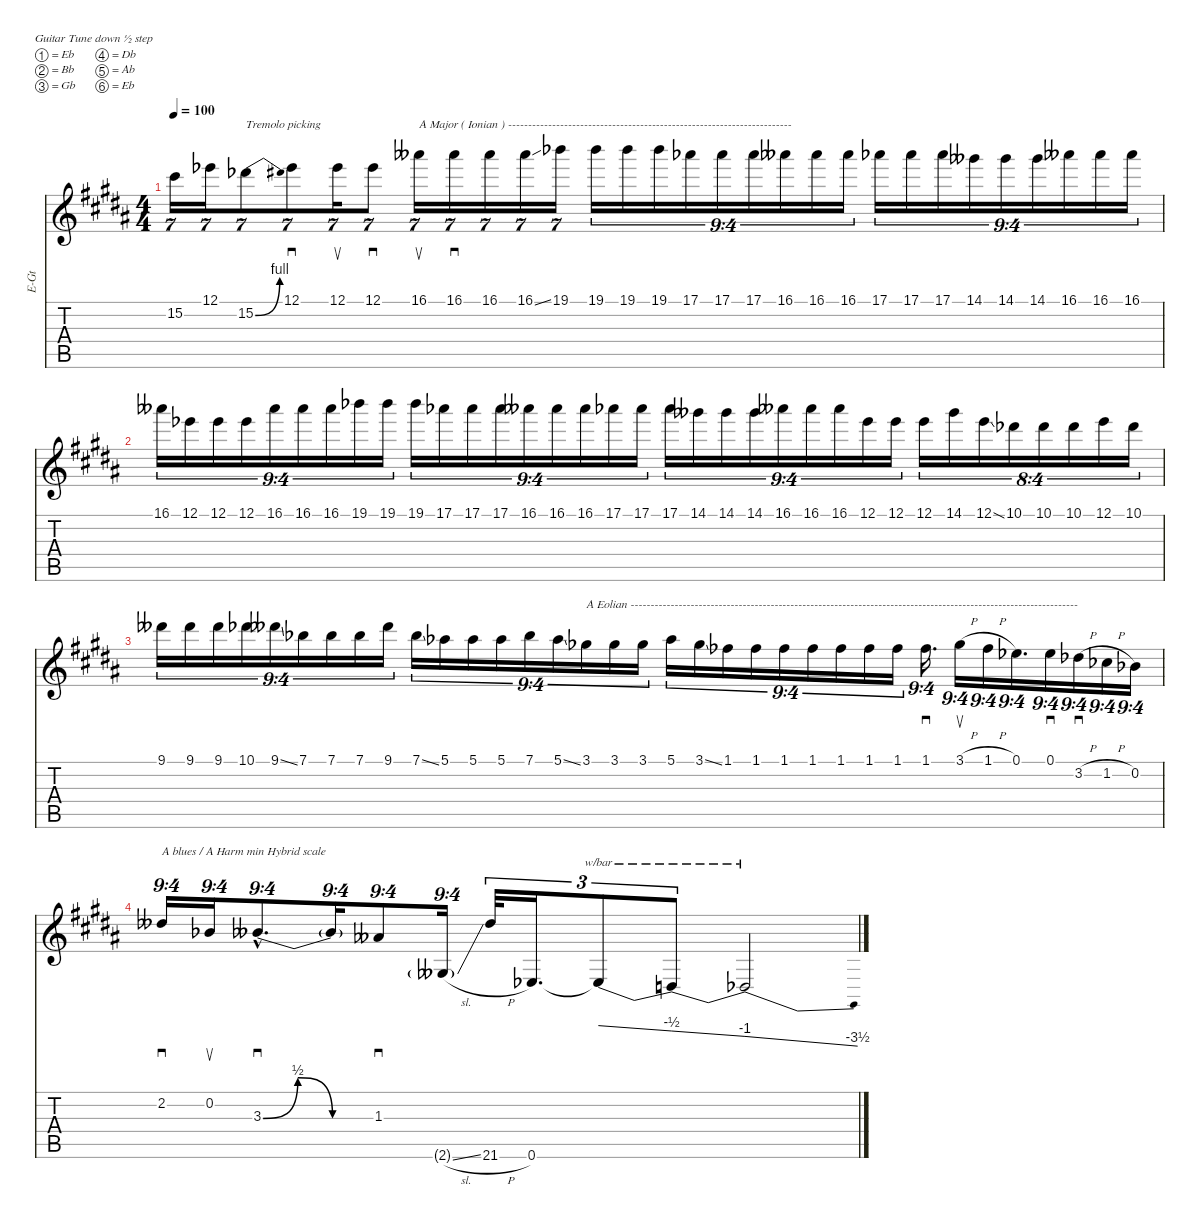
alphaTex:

\hideDynamics
\bracketExtendMode nobrackets
\otherSystemsTrackNameOrientation horizontal
\track ("Eddie" "E-Gt") {solo instrument overdrivenguitar}
\staff {score tabs}
\tuning (Eb4 Bb3 Gb3 Db3 Ab2 Eb2)
\ts (4 4)
\tempo 100
\clef g2
\ks b
15.2{t}.16{tu (7 4) dy f beam Down} 12.1{acc b}.16{tu (7 4) beam Down} 15.2{be (bend 0 0 59.4 4) acc b}.8{tu (7 4) txt "Tremolo picking" beam Down} 12.1{acc b}.8{sd tu (7 4) beam Down} 12.1{acc b}.16{su tu (7 4) beam Down} 12.1{acc b}.8{sd tu (7 4) beam Down} 16.1{acc bb}.16{su tu (7 4) txt "A Major ( Ionian ) -----------------------------------------------------------------------" beam Down} 16.1{acc bb}.16{sd tu (7 4) beam Down} 16.1{acc bb}.16{tu (7 4) beam Down} 16.1{ss acc bb}.16{tu (7 4) beam Down} 19.1{acc b}.16{tu (7 4) beam Down} 19.1{acc b}.16{tu (9 4) beam Down} 19.1{acc b}.16{tu (9 4) beam Down} 19.1{acc b}.16{tu (9 4) beam Down} 17.1{acc b}.16{tu (9 4) beam Down} 17.1{acc b}.16{tu (9 4) beam Down} 17.1{acc b}.16{tu (9 4) beam Down} 16.1{acc bb}.16{tu (9 4) beam Down} 16.1{acc bb}.16{tu (9 4) beam Down} 16.1{acc bb}.16{tu (9 4) beam Down} 17.1{acc b}.16{tu (9 4) beam Down} 17.1{acc b}.16{tu (9 4) beam Down} 17.1{acc b}.16{tu (9 4) beam Down} 14.1{acc bb}.16{tu (9 4) beam Down} 14.1{acc bb}.16{tu (9 4) beam Down} 14.1{acc bb}.16{tu (9 4) beam Down} 16.1{acc bb}.16{tu (9 4) beam Down} 16.1{acc bb}.16{tu (9 4) beam Down} 16.1{acc bb}.16{tu (9 4) beam Down} |
16.1{acc bb}.16{tu (9 4) beam Down} 12.1{acc b}.16{tu (9 4) beam Down} 12.1{acc b}.16{tu (9 4) beam Down} 12.1{acc b}.16{tu (9 4) beam Down} 16.1{acc bb}.16{tu (9 4) beam Down} 16.1{acc bb}.16{tu (9 4) beam Down} 16.1{acc bb}.16{tu (9 4) beam Down} 19.1{acc b}.16{tu (9 4) beam Down} 19.1{acc b}.16{tu (9 4) beam Down} 19.1{acc b}.16{tu (9 4) beam Down} 17.1{acc b}.16{tu (9 4) beam Down} 17.1{acc b}.16{tu (9 4) beam Down} 17.1{acc b}.16{tu (9 4) beam Down} 16.1{acc bb}.16{tu (9 4) beam Down} 16.1{acc bb}.16{tu (9 4) beam Down} 16.1{acc bb}.16{tu (9 4) beam Down} 17.1{acc b}.16{tu (9 4) beam Down} 17.1{acc b}.16{tu (9 4) beam Down} 17.1{acc b}.16{tu (9 4) beam Down} 14.1{acc bb}.16{tu (9 4) beam Down} 14.1{acc bb}.16{tu (9 4) beam Down} 14.1{acc bb}.16{tu (9 4) beam Down} 16.1{acc bb}.16{tu (9 4) beam Down} 16.1{acc bb}.16{tu (9 4) beam Down} 16.1{acc bb}.16{tu (9 4) beam Down} 12.1{acc b}.16{tu (9 4) beam Down} 12.1{acc b}.16{tu (9 4) beam Down} 12.1{acc b}.16{tu (8 4) beam Down} 14.1{acc bb}.16{tu (8 4) beam Down} 12.1{ss acc b}.16{tu (8 4) beam Down} 10.1{acc b}.16{tu (8 4) beam Down} 10.1{acc b}.16{tu (8 4) beam Down} 10.1{acc b}.16{tu (8 4) beam Down} 12.1{acc b}.16{tu (8 4) beam Down} 10.1{acc b}.16{tu (8 4) beam Down} |
9.1{acc bb}.16{tu (9 4) beam Down} 9.1{acc bb}.16{tu (9 4) beam Down} 9.1{acc bb}.16{tu (9 4) beam Down} 10.1{acc b}.16{tu (9 4) beam Down} 9.1{ss acc bb}.16{tu (9 4) beam Down} 7.1{acc b}.16{tu (9 4) beam Down} 7.1{acc b}.16{tu (9 4) beam Down} 7.1{acc b}.16{tu (9 4) beam Down} 9.1{acc bb}.16{tu (9 4) beam Down} 7.1{ss acc b}.16{tu (9 4) beam Down} 5.1{acc b}.16{tu (9 4) beam Down} 5.1{acc b}.16{tu (9 4) beam Down} 5.1{acc b}.16{tu (9 4) beam Down} 7.1{acc b}.16{tu (9 4) beam Down} 5.1{ss acc b}.16{tu (9 4) beam Down} 3.1{acc b}.16{tu (9 4) txt "A Eolian ----------------------------------------------------------------------------------------------------------------" beam Down} 3.1{acc b}.16{tu (9 4) beam Down} 3.1{acc b}.16{tu (9 4) beam Down} 5.1{acc b}.16{tu (9 4) beam Down} 3.1{ss acc b}.16{tu (9 4) beam Down} 1.1{acc b}.16{tu (9 4) beam Down} 1.1{acc b}.16{tu (9 4) beam Down} 1.1{acc b}.16{tu (9 4) beam Down} 1.1{acc b}.16{tu (9 4) beam Down} 1.1{acc b}.16{tu (9 4) beam Down} 1.1{acc b}.16{tu (9 4) beam Down} 1.1{acc b}.16{tu (9 4) beam Down} 1.1{acc b}.16{d sd tu (9 4) beam Down} 3.1{h acc b}.16{su tu (9 4) beam Down} 1.1{h acc b}.16{tu (9 4) beam Down} 0.1{acc b}.16{d tu (9 4) beam Down} 0.1{acc b}.16{sd tu (9 4) beam Down} 3.2{h acc b}.16{sd tu (9 4) beam Down} 1.2{h acc b}.16{tu (9 4) beam Down} 0.2{acc b}.16{tu (9 4) beam Down} |
2.2{acc bb}.16{sd tu (9 4) txt "A blues / A Harm min Hybrid scale" beam Up} 0.2{acc b}.16{su tu (9 4) beam Up} 3.3{be (bendrelease 0 0 30 2 30 2 60 0) hac acc bb}.8{d sd tu (9 4) beam Up} 3.3{be (hold 0 0 60 0) t acc bb}.16{tu (9 4) beam Up} 1.3{acc bb}.8{sd tu (9 4) beam Up} 2.6{sl g acc bb}.16{tu (9 4) beam Up} 21.6{h acc bb}.32{tu (3 2) dy ff beam Up} 0.6{acc b}.16{d tu (3 2) beam Up} 0.6{t acc b}.8{tu (3 2) tbe (dive default 0 0 59.4 -2) beam Up} 0.6{t acc b}.8{tu (3 2) tbe (dive default 0 -2 59.4 -4) beam Up} 0.6{t acc b}.2{tbe (dive default 0 -4 59.4 -14) beam Up}
